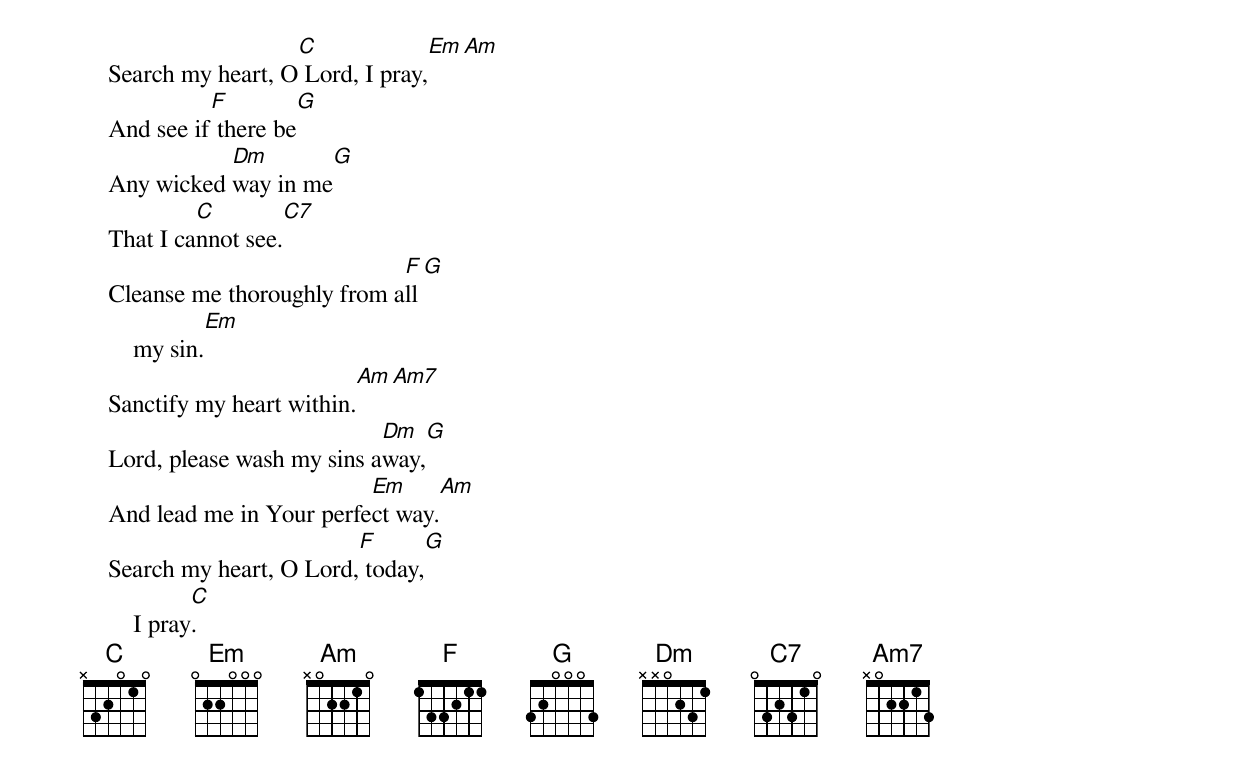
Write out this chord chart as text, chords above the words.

                      C                Em        Am
    Search my heart, O Lord, I pray,
              F                    G
    And see if there be
               Dm                        G
    Any wicked way in me
             C                 C7
    That I cannot see.
                                F                           G
    Cleanse me thoroughly from all
                      Em
        my sin.
                              Am                     Am7
    Sanctify my heart within.
                               Dm                      G
    Lord, please wash my sins away,
                             Em                            Am
    And lead me in Your perfect way.
                            F                                G
    Search my heart, O Lord, today,
              C
        I pray.
